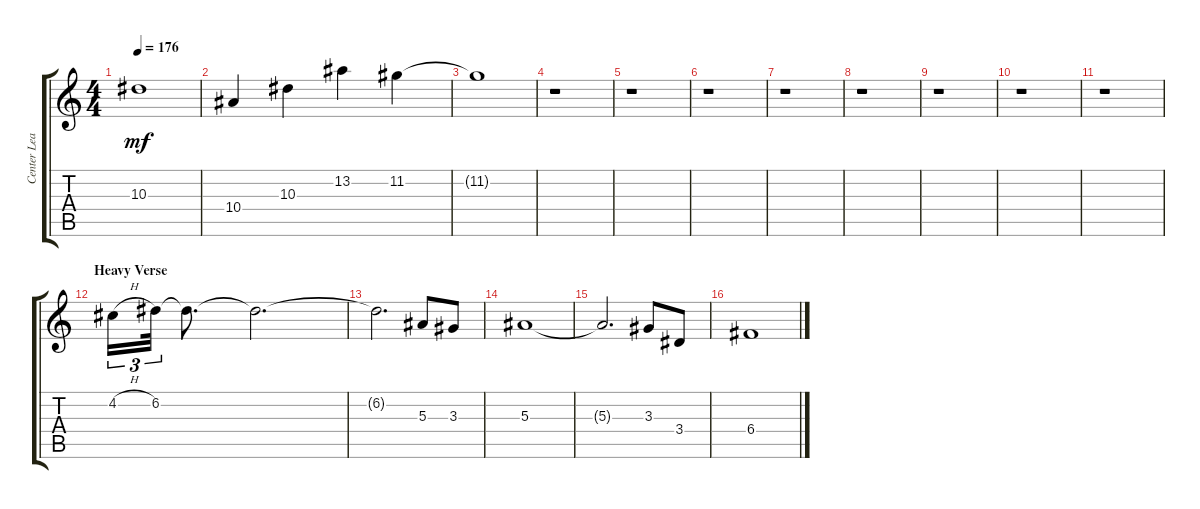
\track ("Center Lead 1" "Center Lea") {instrument overdrivenguitar}
\staff {score tabs}
\tuning (D4 A3 F3 C3 G2 C2) {hide}
\ts (4 4)
\tempo 176
\clef g2
\ks aminor
10.3.1{dy mf} |
10.4.4 10.3.4 13.2.4 11.2.4 |
11.2{t}.1 |
r.1 |
r.1 |
r.1 |
r.1 |
r.1 |
r.1 |
r.1 |
r.1 |
\section ("" "Heavy Verse")
4.2{h}.16{tu (3 2)} 6.2.32{tu (3 2)} 6.2{t}.8{d} 6.2{t}.2{d} |
6.2{t}.2{d} 5.3.8 3.3.8 |
5.3.1 |
5.3{t}.2{d} 3.3.8 3.4.8 |
6.4.1
